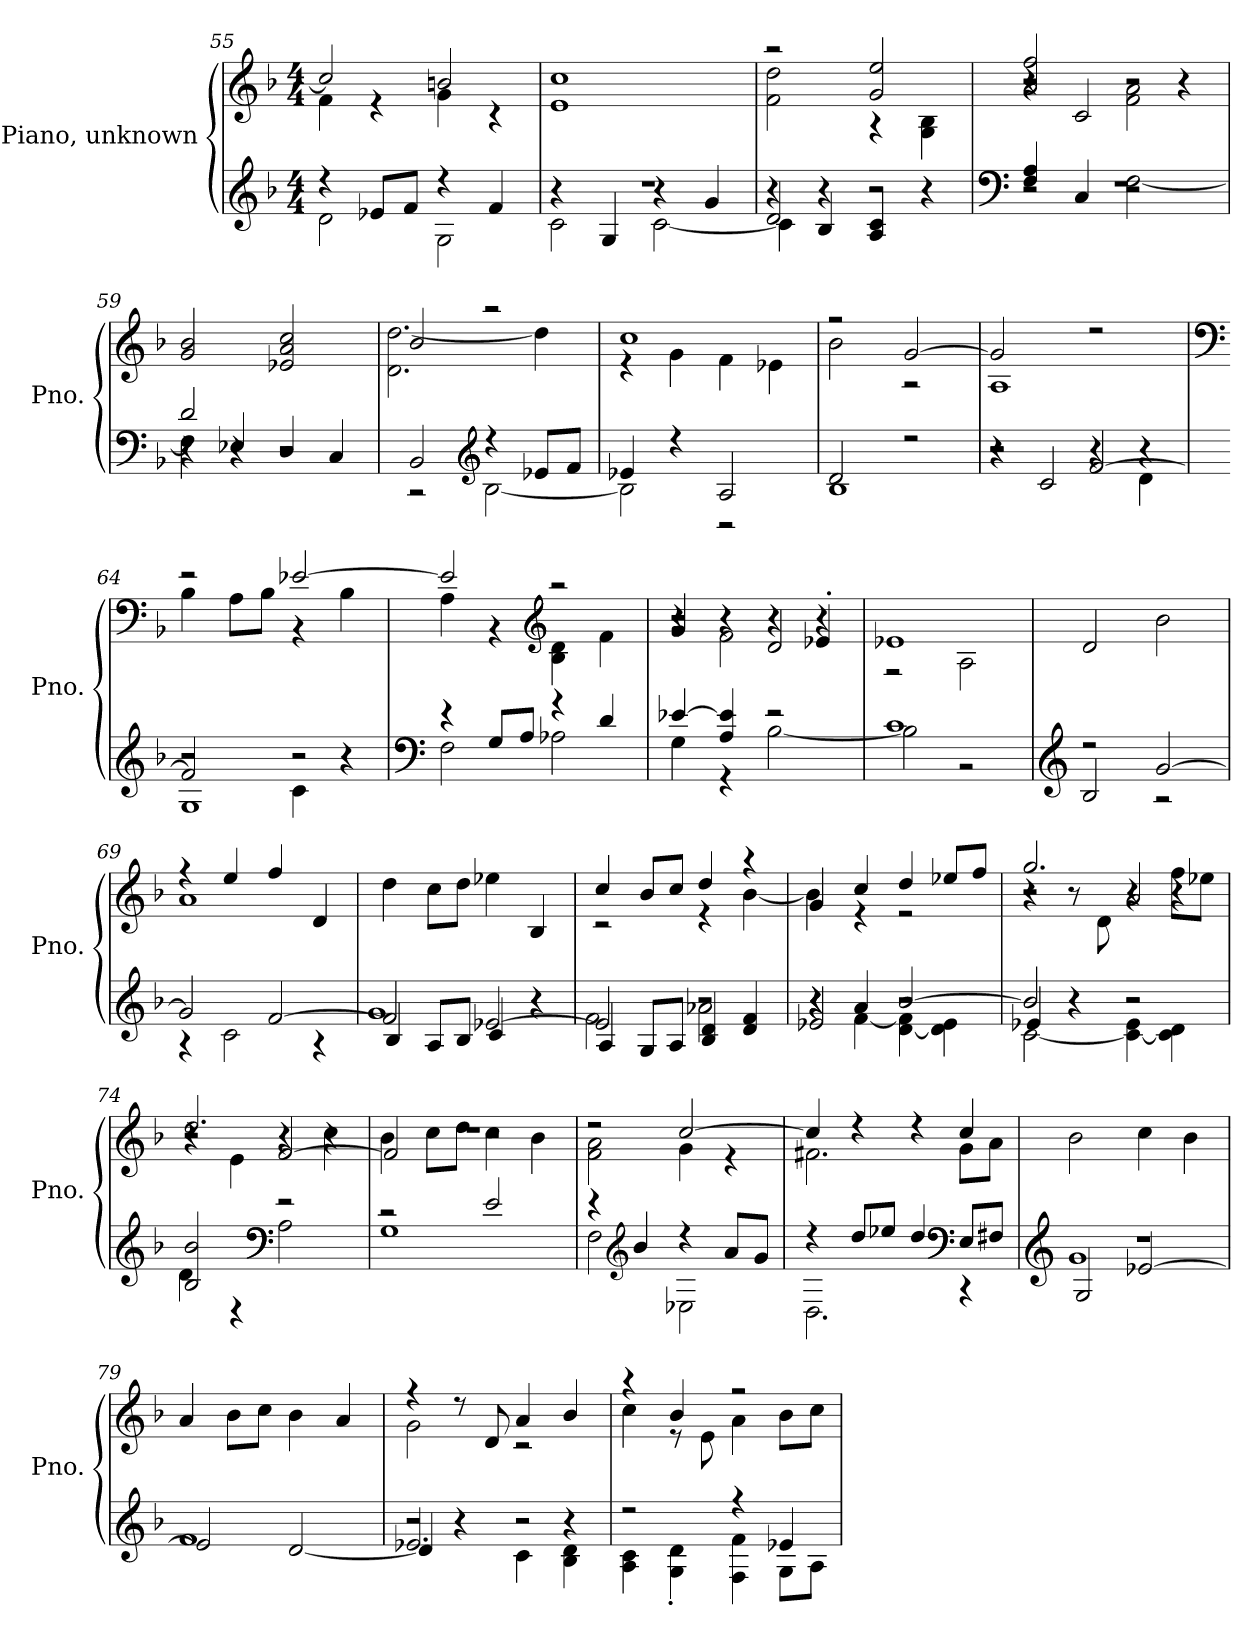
**kern	**kern
*part1	*part1
*staff2	*staff1
*I"Piano, unknown	*
*I'Pno.	*
!!LO:LB:g=z
*clefG2	*clefG2
*k[b-]	*k[b-]
*M4/4	*M4/4
=55	=55
*^	*^
4r	2d\	2cc/]	4f\
8e-X/L	.	.	4r
8f/J	.	.	.
4r	2G\	2bn/	4g\
4f/	.	.	4r
*	*	*v	*v
=56	=56	=56
*	*^	*
1r	2c\	4r	1e 1cc
.	.	4G/	.
.	[2c\	4r	.
.	.	4g/	.
=57	=57	=57	=57
*	*	*	*^
2d/	4c\]	4r	2r	2f\ 2dd\
.	4r	4B-/	.	.
2r	2r	4A/ 4c/	2g/ 2ee/	4r
.	.	4r	.	4G\ 4B-\
*	*	*	*v	*v
=58	=58	=58	=58
*clefF4	*	*	*
*	*	*	*^
*	*	*	*	*^
1r	2r	4F/ 4A/	2a/ 2ff/	2r	4r
.	.	4C/	.	.	2c/
.	[2F\	2r	2r	2f\ 2a\	.
.	.	.	.	.	4r
*	*	*	*v	*v	*v
=59	=59	=59	=59
2d/	4F\]	4r	2g/ 2b-/
.	4r	4E-X/	.
2r	2r	4D/	2e-X/ 2a/ 2cc/
.	.	4C/	.
*	*v	*v	*
=60	=60	=60
*	*	*^
2BB-/	2r	2b-/	2.d\ [2.dd\
*clefG2	*	*	*
4r	[2B-\	2r	.
8e-X/L	.	.	4dd\]
8f/J	.	.	.
!!LO:LB:g=z	!!
=61	=61	=61	=61
4e-X/	2B-\]	1cc	4r
4r	.	.	4g\
2A/	2r	.	4f\
.	.	.	4e-X\
=62	=62	=62	=62
2d/	1B-	2r	2b-\
2r	.	[2g/	2r
=63	=63	=63	=63
*	*^	*	*
2r	2r	4r	2g/]	1A
.	.	2c/	.	.
[2f/	4r	.	2r	.
.	4d\	4r	.	.
=64	=64	=64	=64	=64
*	*	*	*clefF4	*
2f/]	2r	1G	2r	4B-\
.	.	.	.	8A\L
.	.	.	.	8B-\J
2r	4c\	.	[2e-X/	4r
.	4r	.	.	4B-\
*v	*v	*v	*	*
=65	=65	=65
*clefF4	*	*
*^	*	*
4r	2F\	2e-/]	4A\
8G/L	.	.	4r
8A/J	.	.	.
*	*	*clefG2	*
4r	2A-X\	2r	4B-\ 4d\
4d/	.	.	4f\
=66	=66	=66	=66
*	*	*	*^
[4e-X/	4G\	4g/	4r	2r
4A/ 4e-/]	4r	4r	2f\	.
2r	[2B-\	4r	.	2d/
.	.	4e-X'/	4r	.
*	*	*	*v	*v
=67	=67	=67	=67
1c	2B-\]	1e-X	2r
.	2r	.	2A\
*	*	*v	*v
!!LO:LB:g=z
=68	=68	=68
*clefG2	*	*
2r	2B-/	2d/
[2g/	2r	2b-\
=69	=69	=69
*	*	*^
2g/]	4r	4r	1a
.	2c\	4ee/	.
[2f/	.	4ff/	.
.	4r	4d/	.
*	*	*v	*v
=70	=70	=70
*	*^	*
2f/]	1g	4B-/	4dd\
.	.	8A/L	8cc\L
.	.	8B-/J	8dd\J
[2e-X/	.	4c/	4ee-X\
.	.	4r	4B-/
=71	=71	=71	=71
*	*	*	*^
2e-/]	2f\	4A/	4cc/	2r
.	.	8G/L	8b-/L	.
.	.	8A/J	8cc/J	.
2r	2a-X\	4B-/ 4d/	4dd/	4r
.	.	4d/ 4f/	4r	[4b-\
=72	=72	=72	=72	=72
4r	4r	2e-X/	4g/	4b-\]
4a/	[4f\	.	4cc/	4r
[2b-/	[4d\ 4f\]	2r	4dd/	2r
.	4d\] 4e-\	.	8ee-X/L	.
.	.	.	8ff/J	.
=73	=73	=73	=73	=73
*	*	*	*	*^
2b-/]	[2c\	4e-X/	2.gg/	4r	2r
.	.	4r	.	8r	.
.	.	.	.	8d\	.
2r	4c\_ 4e-\	2r	.	4r	2a/
.	4c\] 4d\	.	4r	8ff\L	.
.	.	.	.	8ee-X\J	.
*	*v	*v	*	*	*
!!LO:PB:g=z	!!	!!
=74	=74	=74	=74	=74
2B-/ 2b-/	4d\	2.dd/	4r	2r
.	4r	.	4e\	.
*clefF4	*	*	*	*
2r	2A\	.	4r	[2f/
.	.	4r	4cc\	.
=75	=75	=75	=75	=75
2r	1G	1r	4b-\	2f/]
.	.	.	8cc\L	.
.	.	.	8dd\J	.
2e/	.	.	4cc\	2r
.	.	.	4b-\	.
*	*	*	*v	*v
=76	=76	=76	=76
4r	2F\	2r	2f\ 2a\
*clefG2	*	*	*
4b-/	.	.	.
4r	2E-X\	[2cc/	4g\
8a/L	.	.	4r
8g/J	.	.	.
=77	=77	=77	=77
4r	2.D\	4cc/]	2.f#X\
8dd/L	.	4r	.
8ee-X/J	.	.	.
4dd/	.	4r	.
*clefF4	*	*	*
8E/L	4r	4cc/	8g\L
8F#X/J	.	.	8a\J
*v	*v	*	*
*	*v	*v
=78	=78
*clefG2	*
*^	*
*	*^	*
1r	1g	2G/	2b-\
.	.	[2e-X/	4cc\
.	.	.	4b-\
*	*v	*v	*
!!LO:LB:g=z
=79	=79	=79
1f	2e-/]	4a/
.	.	8b-\L
.	.	8cc\J
.	[2d/	4b-\
.	.	4a/
=80	=80	=80
*	*^	*^
2.e-X/	2r	4d/]	4r	2g\
.	.	4r	8r	.
.	.	.	8d/	.
.	4c\	2r	4a/	2r
4r	4B-\ 4d\	.	4b-/	.
*	*v	*v	*	*
=81	=81	=81	=81
2r	4A\ 4c\	4r	4cc\
.	4G\' 4d\'	4b-/	8r
.	.	.	8e\
4r	4F\ 4f\	2r	4a\
4e-X/	8G\L	.	8b-\L
.	8A\J	.	8cc\J
*v	*v	*	*
*	*v	*v
=	=
*-	*-
